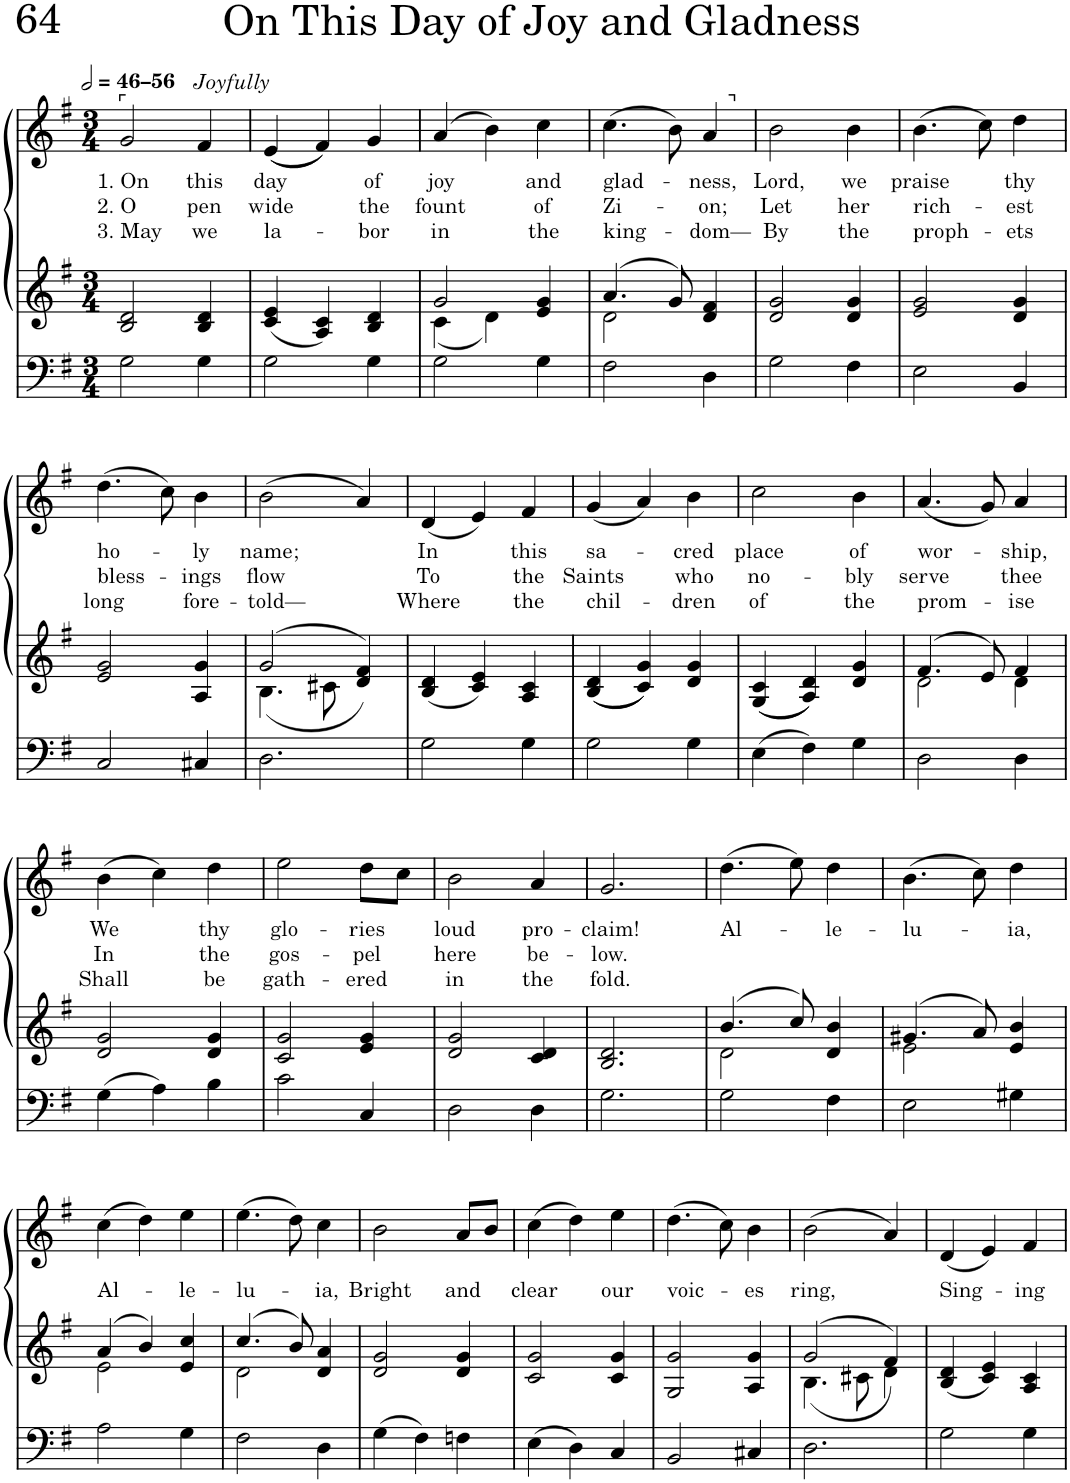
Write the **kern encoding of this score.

**kern	**kern	**kern	**text	**text	**text
*part1	*part1	*part1	*part1	*part1	*part1
*staff3	*staff2	*staff1	*staff1	*staff1	*staff1
*I"Organ	*	*	*	*	*
*I'Org.	*	*	*	*	*
*clefF4	*clefG2	*clefG2	*	*	*
*k[f#]	*k[f#]	*k[f#]	*	*	*
*M3/4	*M3/4	*M3/4	*	*	*
*MM92	*MM92	*MM92	*	*	*
=1	=1	=1	=1	=1	=1
!	!	!LO:TX:a:B:t=–56	!	!	!
!	!	!LO:TX:a:t=⌜	!	!	!
!	!	!	!LO:LY:b	!LO:LY:b	!LO:LY:b
2G\	2B/ 2d/	2g/	1. On	2. O	3. May
!	!	!LO:TX:a:i:t=Joyfully	!	!	!
!	!	!	!LO:LY:b	!LO:LY:b	!LO:LY:b
4G\	4B/ 4d/	4f#/	this	-pen	we
=2	=2	=2	=2	=2	=2
!	!	!	!LO:LY:b	!LO:LY:b	!LO:LY:b
2G\	4c/ 4e/	((4e/	day	wide	la-
.	4A/ 4c/	4f#/))	.	.	.
!	!	!	!LO:LY:b	!LO:LY:b	!LO:LY:b
4G\	4B/ 4d/	4g/	of	the	-bor
=3	=3	=3	=3	=3	=3
*	*^	*	*	*	*
!	!	!	!	!LO:LY:b	!LO:LY:b	!LO:LY:b
2G\	2g/	4c\	(4a/	joy	fount	in
.	.	4d\	4b\)	.	.	.
!	!	!	!	!LO:LY:b	!LO:LY:b	!LO:LY:b
4G\	4e/ 4g/	4ryy	4cc\	and	of	the
=4	=4	=4	=4	=4	=4	=4
!	!	!	!	!LO:LY:b	!LO:LY:b	!LO:LY:b
*	*	*	*^	*	*	*
2F#\	4.a/	2d\	(4.cc\	2ryy	glad-	Zi-	king-
.	8g/	.	8b\)	.	.	.	.
!	!	!	!	!	!LO:LY:b	!LO:LY:b	!LO:LY:b
4D\	4d/ 4f#/	4ryy	4a/	8ryy	-ness,	-on;	-dom—
!	!	!	!	!LO:TX:a:t=⌝	!	!	!
.	.	.	.	8ryy	.	.	.
=5	=5	=5	=5	=5	=5	=5	=5
!	!	!	!	!	!LO:LY:b	!LO:LY:b	!LO:LY:b
*	*v	*v	*	*	*	*	*
*	*	*v	*v	*	*	*
2G\	2d/ 2g/	2b\	Lord,	Let	By
!	!	!	!LO:LY:b	!LO:LY:b	!LO:LY:b
4F#\	4d/ 4g/	4b\	we	her	the
=6	=6	=6	=6	=6	=6
!	!	!	!LO:LY:b	!LO:LY:b	!LO:LY:b
2E\	2e/ 2g/	(4.b\	praise	rich-	proph-
.	.	8cc\)	.	.	.
!	!	!	!LO:LY:b	!LO:LY:b	!LO:LY:b
4BB/	4d/ 4g/	4dd\	thy	-est	-ets
!!LO:LB:g=z
=7	=7	=7	=7	=7	=7
!	!	!	!LO:LY:b	!LO:LY:b	!LO:LY:b
2C/	2e/ 2g/	(4.dd\	ho-	bless-	long
.	.	8cc\)	.	.	.
!	!	!	!LO:LY:b	!LO:LY:b	!LO:LY:b
4C#X/	4A/ 4g/	4b\	-ly	-ings	fore-
=8	=8	=8	=8	=8	=8
*	*^	*	*	*	*
!	!	!	!	!LO:LY:b	!LO:LY:b	!LO:LY:b
2.D\	2g/	(4.B\	(2b\	name;	flow	-told—
.	.	8c#X\	.	.	.	.
.	4d/ 4f#/	4ryy	4a/)	.	.	.
=9	=9	=9	=9	=9	=9	=9
!	!	!	!	!LO:LY:b	!LO:LY:b	!LO:LY:b
*	*v	*v	*	*	*	*
2G\	4B/ 4d/	4d/	In	To	Where
.	4c/ 4e/	4e/)	.	.	.
!	!	!	!LO:LY:b	!LO:LY:b	!LO:LY:b
4G\	4A/ 4c/	4f#/	this	the	the
=10	=10	=10	=10	=10	=10
!	!	!	!LO:LY:b	!LO:LY:b	!LO:LY:b
2G\	4B/ 4d/	(4g/	sa-	Saints	chil-
.	4c/ 4g/	4a/)	.	.	.
!	!	!	!LO:LY:b	!LO:LY:b	!LO:LY:b
4G\	4d/ 4g/	4b\	-cred	who	-dren
=11	=11	=11	=11	=11	=11
!	!	!	!LO:LY:b	!LO:LY:b	!LO:LY:b
4E\	4G/ 4c/	2cc\	place	no-	of
4F#\	4A/ 4d/	.	.	.	.
!	!	!	!LO:LY:b	!LO:LY:b	!LO:LY:b
4G\	4d/ 4g/	4b\	of	-bly	the
=12	=12	=12	=12	=12	=12
*	*^	*	*	*	*
!	!	!	!	!LO:LY:b	!LO:LY:b	!LO:LY:b
2D\	4.f#/	2d\	(4.a/	wor-	serve	prom-
.	8e/	.	8g/)	.	.	.
!	!	!	!	!LO:LY:b	!LO:LY:b	!LO:LY:b
4D\	4f#/	4d\	4a/	-ship,	thee	-ise
!!LO:LB:g=z
=13	=13	=13	=13	=13	=13	=13
!	!	!	!	!LO:LY:b	!LO:LY:b	!LO:LY:b
*	*v	*v	*	*	*	*
4G\	2d/ 2g/	(4b\	We	In	Shall
4A\	.	4cc\)	.	.	.
!	!	!	!LO:LY:b	!LO:LY:b	!LO:LY:b
4B\	4d/ 4g/	4dd\	thy	the	be
=14	=14	=14	=14	=14	=14
!	!	!	!LO:LY:b	!LO:LY:b	!LO:LY:b
2c\	2c/ 2g/	2ee\	glo-	gos-	gath-
!	!	!	!LO:LY:b	!LO:LY:b	!LO:LY:b
4C/	4e/ 4g/	8dd\L	-ries	-pel	-ered
.	.	8cc\J	.	.	.
=15	=15	=15	=15	=15	=15
!	!	!	!LO:LY:b	!LO:LY:b	!LO:LY:b
2D\	2d/ 2g/	2b\	loud	here	in
!	!	!	!LO:LY:b	!LO:LY:b	!LO:LY:b
4D\	4c/ 4d/	4a/	pro-	be-	the
=16	=16	=16	=16	=16	=16
!	!	!	!LO:LY:b	!LO:LY:b	!LO:LY:b
2.G\	2.B/ 2.d/	2.g/	-claim!	-low.	fold.
=17	=17	=17	=17	=17	=17
*	*^	*	*	*	*
!	!	!	!	!LO:LY:b	!	!
2G\	4.b/	2d\	(4.dd\	Al-	.	.
.	8cc/	.	8ee\)	.	.	.
!	!	!	!	!LO:LY:b	!	!
4F#\	4d/ 4b/	4ryy	4dd\	-le-	.	.
=18	=18	=18	=18	=18	=18	=18
!	!	!	!	!LO:LY:b	!	!
2E\	4.g#X/	2e\	(4.b\	-lu-	.	.
.	8a/	.	8cc\)	.	.	.
!	!	!	!	!LO:LY:b	!	!
4G#X\	4e/ 4b/	4ryy	4dd\	-ia,	.	.
!!LO:LB:g=z
=19	=19	=19	=19	=19	=19	=19
!	!	!	!	!LO:LY:b	!	!
2A\	4a/	2e\	(4cc\	Al-	.	.
.	4b/	.	4dd\)	.	.	.
!	!	!	!	!LO:LY:b	!	!
4G\	4e/ 4cc/	4ryy	4ee\	-le-	.	.
=20	=20	=20	=20	=20	=20	=20
!	!	!	!	!LO:LY:b	!	!
2F#\	4.cc/	2d\	(4.ee\	-lu-	.	.
.	8b/	.	8dd\)	.	.	.
!	!	!	!	!LO:LY:b	!	!
4D\	4d/ 4a/	4ryy	4cc\	-ia,	.	.
=21	=21	=21	=21	=21	=21	=21
!	!	!	!	!LO:LY:b	!	!
*	*v	*v	*	*	*	*
4G\	2d/ 2g/	2b\	Bright	.	.
4F#\	.	.	.	.	.
!	!	!	!LO:LY:b	!	!
4Fn\	4d/ 4g/	8a/L	and	.	.
.	.	8b/J	.	.	.
=22	=22	=22	=22	=22	=22
!	!	!	!LO:LY:b	!	!
4E\	2c/ 2g/	(4cc\	clear	.	.
4D\	.	4dd\)	.	.	.
!	!	!	!LO:LY:b	!	!
4C/	4c/ 4g/	4ee\	our	.	.
=23	=23	=23	=23	=23	=23
!	!	!	!LO:LY:b	!	!
2BB/	2G/ 2g/	(4.dd\	voic-	.	.
.	.	8cc\)	.	.	.
!	!	!	!LO:LY:b	!	!
4C#X/	4A/ 4g/	4b\	-es	.	.
=24	=24	=24	=24	=24	=24
*	*^	*	*	*	*
!	!	!	!	!LO:LY:b	!	!
2.D\	2g/	(4.B\	(2b\	ring,	.	.
.	.	8c#X\	.	.	.	.
.	4f#/	4d\	4a/)	.	.	.
=25	=25	=25	=25	=25	=25	=25
!	!	!	!	!LO:LY:b	!	!
*	*v	*v	*	*	*	*
2G\	4B/ 4d/	4d/	Sing-	.	.
.	4c/ 4e/	4e/)	.	.	.
!	!	!	!LO:LY:b	!	!
4G\	4A/ 4c/	4f#/	-ing	.	.
=	=	=	=	=	=
*-	*-	*-	*-	*-	*-
